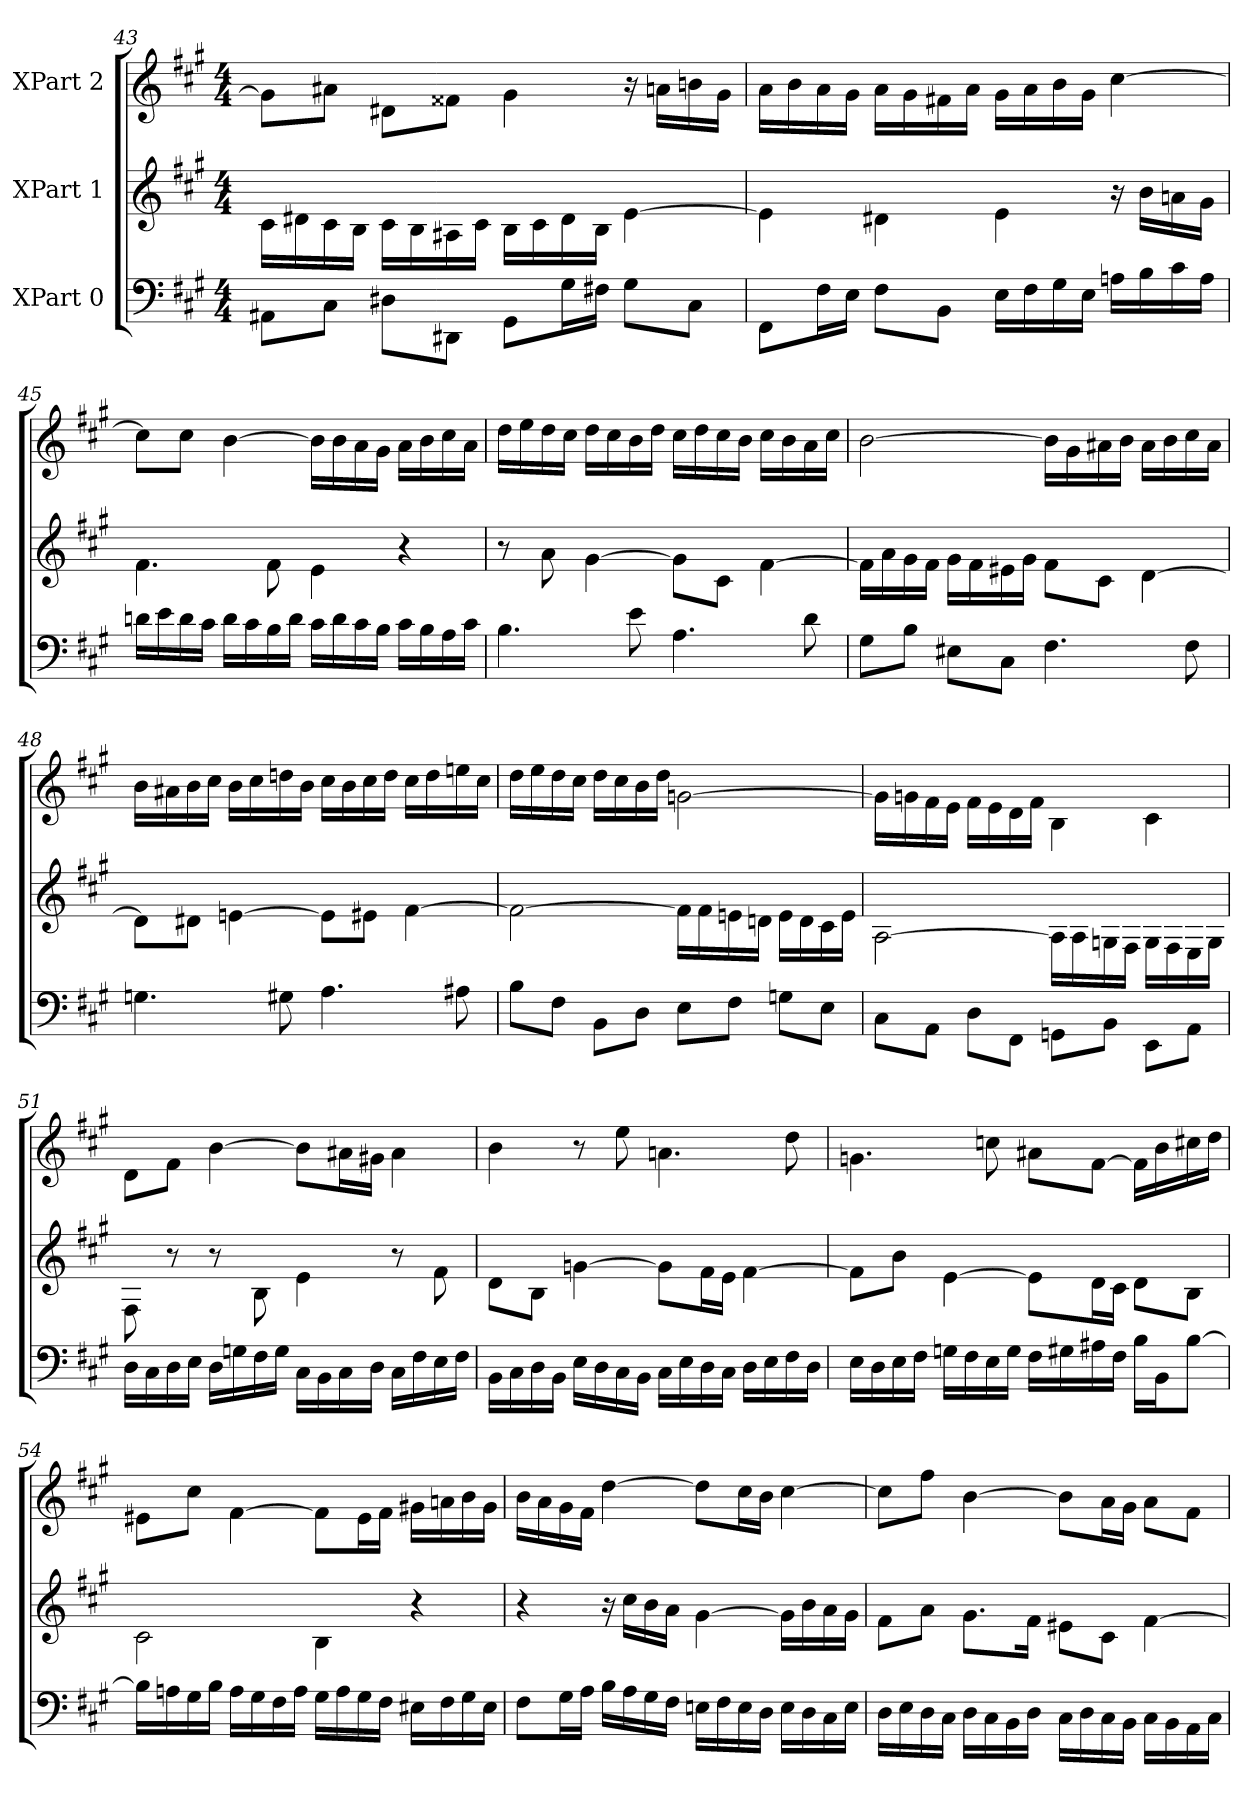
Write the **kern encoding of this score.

**kern	**kern	**kern
*part3	*part2	*part1
*staff3	*staff2	*staff1
*I"XPart 0	*I"XPart 1	*I"XPart 2
*clefF4	*clefG2	*clefG2
*k[f#c#g#]	*k[f#c#g#]	*k[f#c#g#]
*M4/4	*M4/4	*M4/4
=43	=43	=43
8AA#X\L	16c#\L	8g#\L]
.	16d#X\	.
8C#\J	16c#\	8a#X\J
.	16B\J	.
8D#X\L	16c#\L	8d#X\L
.	16B\	.
8DD#\J	16A#X\	8f##X\J
.	16c#\J	.
8GG#\L	16B\L	4g#\
.	16c#\	.
16G#\	16d#\	.
16F#X\J	16B\J	.
8G#\L	[4e\	16r
.	.	16an\L
8C#\J	.	16bn\
.	.	16g#\J
=44	=44	=44
8FF#\L	4e\]	16a\L
.	.	16b\
16F#\	.	16a\
16E\J	.	16g#\J
8F#\L	4d#X\	16a\L
.	.	16g#\
8BB\J	.	16f#X\
.	.	16a\J
16E\L	4e\	16g#\L
16F#\	.	16a\
16G#\	.	16b\
16E\J	.	16g#\J
16An\L	16r	[4cc#\
16B\	16b\L	.
16c#\	16an\	.
16A\J	16g#\J	.
=45	=45	=45
16dn\L	4.f#\	8cc#\L]
16e\	.	.
16d\	.	8cc#\J
16c#\J	.	.
16d\L	.	[4b\
16c#\	.	.
16B\	8f#\	.
16d\J	.	.
16c#\L	4e\	16b\L]
16d\	.	16b\
16c#\	.	16a\
16B\J	.	16g#\J
16c#\L	4r	16a\L
16B\	.	16b\
16A\	.	16cc#\
16c#\J	.	16a\J
=46	=46	=46
4.B\	8r	16dd\L
.	.	16ee\
.	8a\	16dd\
.	.	16cc#\J
.	[4g#\	16dd\L
.	.	16cc#\
8e\	.	16b\
.	.	16dd\J
4.A\	8g#\L]	16cc#\L
.	.	16dd\
.	8c#\J	16cc#\
.	.	16b\J
.	[4f#\	16cc#\L
.	.	16b\
8d\	.	16a\
.	.	16cc#\J
=47	=47	=47
8G#\L	16f#\L]	[2b\
.	16a\	.
8B\J	16g#\	.
.	16f#\J	.
8E#X\L	16g#\L	.
.	16f#\	.
8C#\J	16e#X\	.
.	16g#\J	.
4.F#\	8f#\L	16b\L]
.	.	16g#\
.	8c#\J	16a#X\
.	.	16b\J
.	[4d\	16a#\L
.	.	16b\
8F#\	.	16cc#\
.	.	16a#\J
=48	=48	=48
4.Gn\	8d\L]	16b\L
.	.	16a#X\
.	8d#X\J	16b\
.	.	16cc#\J
.	[4en\	16b\L
.	.	16cc#\
8G#X\	.	16ddn\
.	.	16b\J
4.A\	8e\L]	16cc#\L
.	.	16b\
.	8e#X\J	16cc#\
.	.	16dd\J
.	[4f#\	16cc#\L
.	.	16dd\
8A#X\	.	16een\
.	.	16cc#\J
=49	=49	=49
8B\L	2f#\_	16dd\L
.	.	16ee\
8F#\J	.	16dd\
.	.	16cc#\J
8BB\L	.	16dd\L
.	.	16cc#\
8D\J	.	16b\
.	.	16dd\J
8E\L	16f#\L]	[2gn\
.	16f#\	.
8F#\J	16en\	.
.	16dn\J	.
8Gn\L	16e\L	.
.	16d\	.
8E\J	16c#\	.
.	16e\J	.
=50	=50	=50
8C#\L	[2A\	16gn\L]
.	.	16gn\
8AA\J	.	16f#\
.	.	16e\J
8D\L	.	16f#\L
.	.	16e\
8FF#\J	.	16d\
.	.	16f#\J
8GGn\L	16A\L]	4B\
.	16A\	.
8BB\J	16Gn\	.
.	16F#\J	.
8EE\L	16G\L	4c#\
.	16F#\	.
8AA\J	16E\	.
.	16G\J	.
=51	=51	=51
16D\L	8F#\	8d\L
16C#\	.	.
16D\	8r	8f#\J
16E\J	.	.
16D\L	8r	[4b\
16Gn\	.	.
16F#\	8B\	.
16G\J	.	.
16C#\L	4e\	8b\L]
16BB\	.	.
16C#\	.	16a#X\
16D\J	.	16g#X\J
16C#\L	8r	4a#\
16F#\	.	.
16E\	8f#\	.
16F#\J	.	.
=52	=52	=52
16BB\L	8d\L	4b\
16C#\	.	.
16D\	8B\J	.
16BB\J	.	.
16E\L	[4gn\	8r
16D\	.	.
16C#\	.	8ee\
16BB\J	.	.
16C#\L	8g\L]	4.an\
16E\	.	.
16D\	16f#\	.
16C#\J	16e\J	.
16D\L	[4f#\	.
16E\	.	.
16F#\	.	8dd\
16D\J	.	.
=53	=53	=53
16E\L	8f#\L]	4.gn\
16D\	.	.
16E\	8b\J	.
16F#\J	.	.
16Gn\L	[4e\	.
16F#\	.	.
16E\	.	8ccn\
16G\J	.	.
16F#\L	8e\L]	8a#X\L
16G#X\	.	.
16A#X\	16d\	[8f#\J
16F#\J	16c#\J	.
16B\L	8d\L	16f#\L]
16BB\	.	16b\
[8B\J	8B\J	16cc#X\
.	.	16dd\J
=54	=54	=54
16B\L]	2c#\	8e#X\L
16An\	.	.
16G#\	.	8cc#\J
16B\J	.	.
16A\L	.	[4f#\
16G#\	.	.
16F#\	.	.
16A\J	.	.
16G#\L	4B\	8f#\L]
16A\	.	.
16G#\	.	16e#\
16F#\J	.	16f#\J
16E#X\L	4r	16g#X\L
16F#\	.	16an\
16G#\	.	16b\
16E#\J	.	16g#\J
=55	=55	=55
8F#\L	4r	16b\L
.	.	16a\
16G#\	.	16g#\
16A\J	.	16f#\J
16B\L	16r	[4dd\
16A\	16cc#\L	.
16G#\	16b\	.
16F#\J	16a\J	.
16En\L	[4g#\	8dd\L]
16F#\	.	.
16E\	.	16cc#\
16D\J	.	16b\J
16E\L	16g#\L]	[4cc#\
16D\	16b\	.
16C#\	16a\	.
16E\J	16g#\J	.
=56	=56	=56
16D\L	8f#\L	8cc#\L]
16E\	.	.
16D\	8a\J	8ff#\J
16C#\J	.	.
16D\L	8.g#\L	[4b\
16C#\	.	.
16BB\	.	.
16D\J	16f#\J	.
16C#\L	8e#X\L	8b\L]
16D\	.	.
16C#\	8c#\J	16a\
16BB\J	.	16g#\J
16C#\L	[4f#\	8a\L
16BB\	.	.
16AA\	.	8f#\J
16C#\J	.	.
=	=	=
*-	*-	*-
